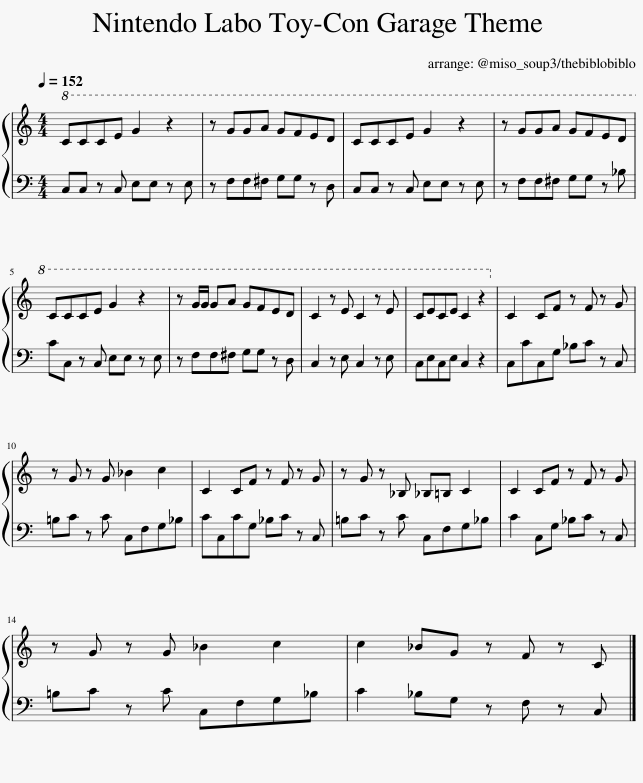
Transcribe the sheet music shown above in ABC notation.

X:1
%%score { 1 | 2 }
L:1/8
Q:1/4=152
M:4/4
I:linebreak $
K:C
V:1 treble
V:2 bass
V:1
!8va(! ccce g2 z2 | z gga gfed | ccce g2 z2 | z gga gfed |$ ccce g2 z2 | %5
 z g/g/ ga gfed | c2 z e c2 z e | cece c2 z2!8va)! | C2 CF z F z G |$ z G z G _B2 c2 | %10
 C2 CF z F z G | z G z _B, _B,=B, C2 | C2 CF z F z G |$ z G z G _B2 c2 | c2 _BG z F z C |] %15
V:2
 C,C, z C, E,E, z E, | z F,F,^F, G,G, z D, | C,C, z C, E,E, z E, | z F,F,^F, G,G, z _B, |$ CC, z C, E,E, z E, | %5
 z F,F,^F, G,G, z D, | C,2 z E, C,2 z E, | C,E,C,E, C,2 z2 | C,CC,G, _B,C z C, |$ =B,C z C C,F,G,_B, | %10
 CC,CG, _B,C z C, | =B,C z C C,F,G,_B, | C2 C,G, _B,C z C, |$ =B,C z C C,F,G,_B, | C2 _B,G, z F, z C, |] %15
